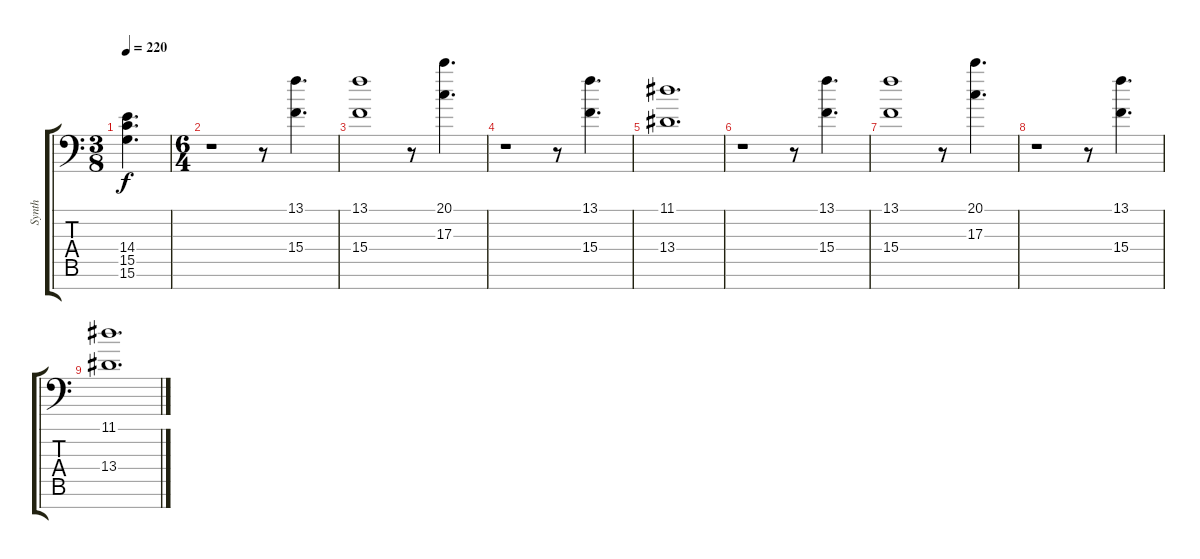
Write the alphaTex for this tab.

\track ("Synth" "Synth") {instrument tubularbells}
\staff {score tabs}
\tuning (E4 B3 G3 D3 A2 E2 D1) {hide}
\ts (3 8)
\tempo 220
\clef f4
\ks c
(14.4 15.5 15.6).4{d dy f volume 14 instrument reversecymbal} |
\ts (6 4)
r.1{volume 10 instrument tubularbells} r.8 (13.1 15.4).4{d} |
(13.1 15.4).1 r.8 (20.1 17.3).4{d} |
r.1 r.8 (13.1 15.4).4{d} |
(11.1 13.4).1{d} |
r.1 r.8 (13.1 15.4).4{d} |
(13.1 15.4).1 r.8 (20.1 17.3).4{d} |
r.1 r.8 (13.1 15.4).4{d} |
(11.1 13.4).1{d}
